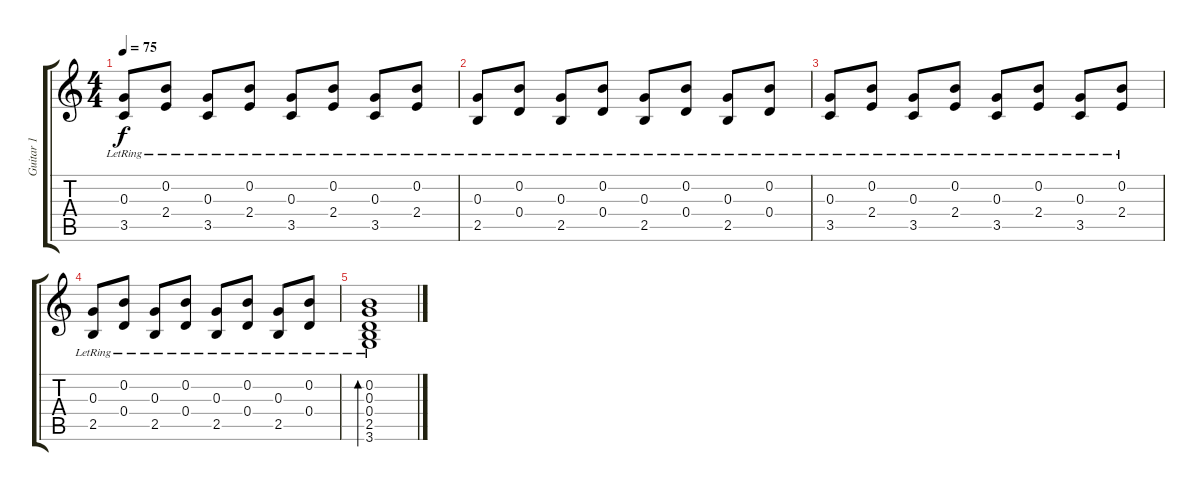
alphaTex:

\track ("Guitar 1" "Guitar 1") {instrument electricguitarjazz}
\staff {score tabs}
\tuning (E4 B3 G3 D3 A2 E2) {hide}
\ts (4 4)
\tempo 75
\clef g2
\ks c
(0.3{lr} 3.5{lr}).8{dy f} (0.2{lr} 2.4{lr}).8 (0.3{lr} 3.5{lr}).8 (0.2{lr} 2.4{lr}).8 (0.3{lr} 3.5{lr}).8 (0.2{lr} 2.4{lr}).8 (0.3{lr} 3.5{lr}).8 (0.2{lr} 2.4{lr}).8 |
(0.3{lr} 2.5{lr}).8 (0.2{lr} 0.4{lr}).8 (0.3{lr} 2.5{lr}).8 (0.2{lr} 0.4{lr}).8 (0.3{lr} 2.5{lr}).8 (0.2{lr} 0.4{lr}).8 (0.3{lr} 2.5{lr}).8 (0.2{lr} 0.4{lr}).8 |
(0.3{lr} 3.5{lr}).8 (0.2{lr} 2.4{lr}).8 (0.3{lr} 3.5{lr}).8 (0.2{lr} 2.4{lr}).8 (0.3{lr} 3.5{lr}).8 (0.2{lr} 2.4{lr}).8 (0.3{lr} 3.5{lr}).8 (0.2{lr} 2.4{lr}).8 |
(0.3{lr} 2.5{lr}).8 (0.2{lr} 0.4{lr}).8 (0.3{lr} 2.5{lr}).8 (0.2{lr} 0.4{lr}).8 (0.3{lr} 2.5{lr}).8 (0.2{lr} 0.4{lr}).8 (0.3{lr} 2.5{lr}).8{volume 0} (0.2{lr} 0.4{lr}).8 |
(0.2{lr} 0.3{lr} 0.4{lr} 2.5{lr} 3.6{lr}).1{bd 60}
